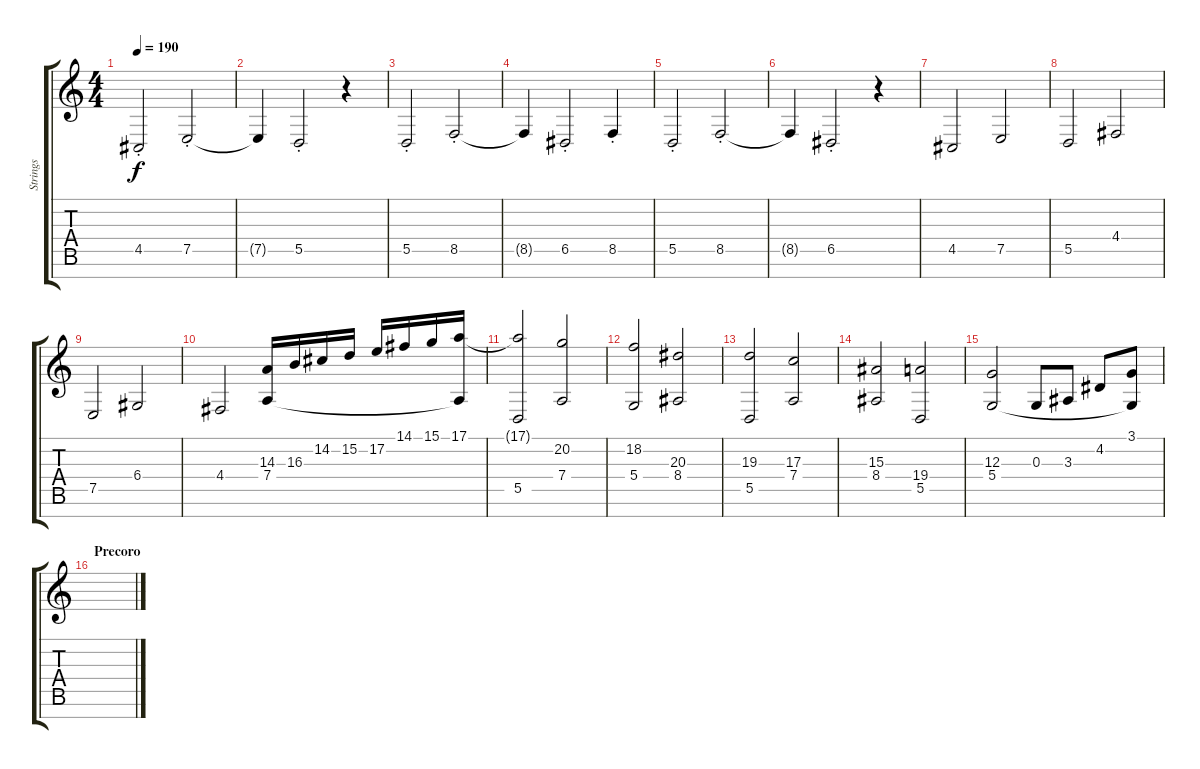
\track ("Strings" "Strings") {instrument stringensemble1}
\staff {score tabs}
\tuning (E4 B3 G3 D3 A2 E2 B1) {hide}
\ts (4 4)
\tempo 190
\clef g2
\ks c
4.5{st}.2{dy f} 7.5{st}.2 |
7.5{t}.4 5.5{st}.2 r.4 |
5.5{st}.2 8.5{st}.2 |
8.5{t}.4 6.5{st}.2 8.5{st}.4 |
5.5{st}.2 8.5{st}.2 |
8.5{t}.4 6.5{st}.2 r.4 |
4.5.2{volume 14} 7.5.2 |
5.5.2 4.4.2 |
7.5.2 6.4.2 |
4.4.2 (14.3 7.4).16 16.3.16 14.2.16 15.2.16 17.2.16 14.1.16 15.1.16 (17.1 7.4{t}).16 |
(17.1{t} 5.5).2 (20.2 7.4).2 |
(18.2 5.4).2 (20.3 8.4).2 |
(19.3 5.5).2 (17.3 7.4).2 |
(15.3 8.4).2 (19.4 5.5).2 |
(12.3 5.4).2 0.3.8 3.3.8 4.2.8 (3.1 5.4{t}).8 |
\section ("" "Precoro")
